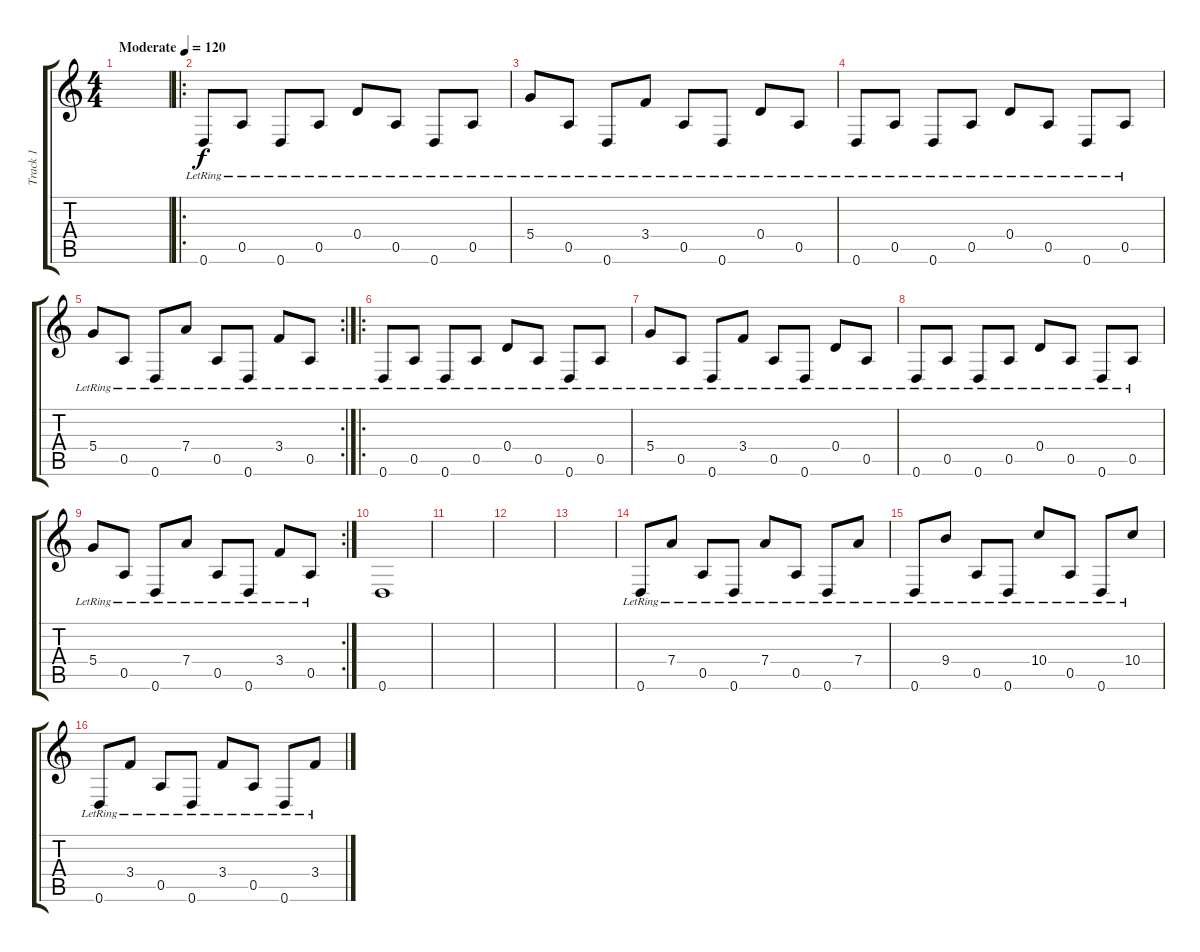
\track ("Track 1" "Track 1") {instrument electricguitarclean}
\staff {score tabs}
\tuning (E4 A3 G3 D3 A2 D2) {hide}
\ts (4 4)
\tempo (120 "Moderate")
\clef g2
\ks c
|
\ro
0.6{lr}.8 0.5{lr}.8 0.6{lr}.8 0.5{lr}.8 0.4{lr}.8 0.5{lr}.8 0.6{lr}.8 0.5{lr}.8 |
5.4{lr}.8 0.5{lr}.8 0.6{lr}.8 3.4{lr}.8 0.5{lr}.8 0.6{lr}.8 0.4{lr}.8 0.5{lr}.8 |
0.6{lr}.8 0.5{lr}.8 0.6{lr}.8 0.5{lr}.8 0.4{lr}.8 0.5{lr}.8 0.6{lr}.8 0.5{lr}.8 |
\rc 2
5.4{lr}.8 0.5{lr}.8 0.6{lr}.8 7.4{lr}.8 0.5{lr}.8 0.6{lr}.8 3.4{lr}.8 0.5{lr}.8 |
\ro
0.6{lr}.8 0.5{lr}.8 0.6{lr}.8 0.5{lr}.8 0.4{lr}.8 0.5{lr}.8 0.6{lr}.8 0.5{lr}.8 |
5.4{lr}.8 0.5{lr}.8 0.6{lr}.8 3.4{lr}.8 0.5{lr}.8 0.6{lr}.8 0.4{lr}.8 0.5{lr}.8 |
0.6{lr}.8 0.5{lr}.8 0.6{lr}.8 0.5{lr}.8 0.4{lr}.8 0.5{lr}.8 0.6{lr}.8 0.5{lr}.8 |
\rc 2
5.4{lr}.8 0.5{lr}.8 0.6{lr}.8 7.4{lr}.8 0.5{lr}.8 0.6{lr}.8 3.4{lr}.8 0.5{lr}.8 |
0.6.1 |
|
|
|
0.6{lr}.8 7.4{lr}.8 0.5{lr}.8 0.6{lr}.8 7.4{lr}.8 0.5{lr}.8 0.6{lr}.8 7.4{lr}.8 |
0.6{lr}.8 9.4{lr}.8 0.5{lr}.8 0.6{lr}.8 10.4{lr}.8 0.5{lr}.8 0.6{lr}.8 10.4{lr}.8 |
0.6{lr}.8 3.4{lr}.8 0.5{lr}.8 0.6{lr}.8 3.4{lr}.8 0.5{lr}.8 0.6{lr}.8 3.4{lr}.8
